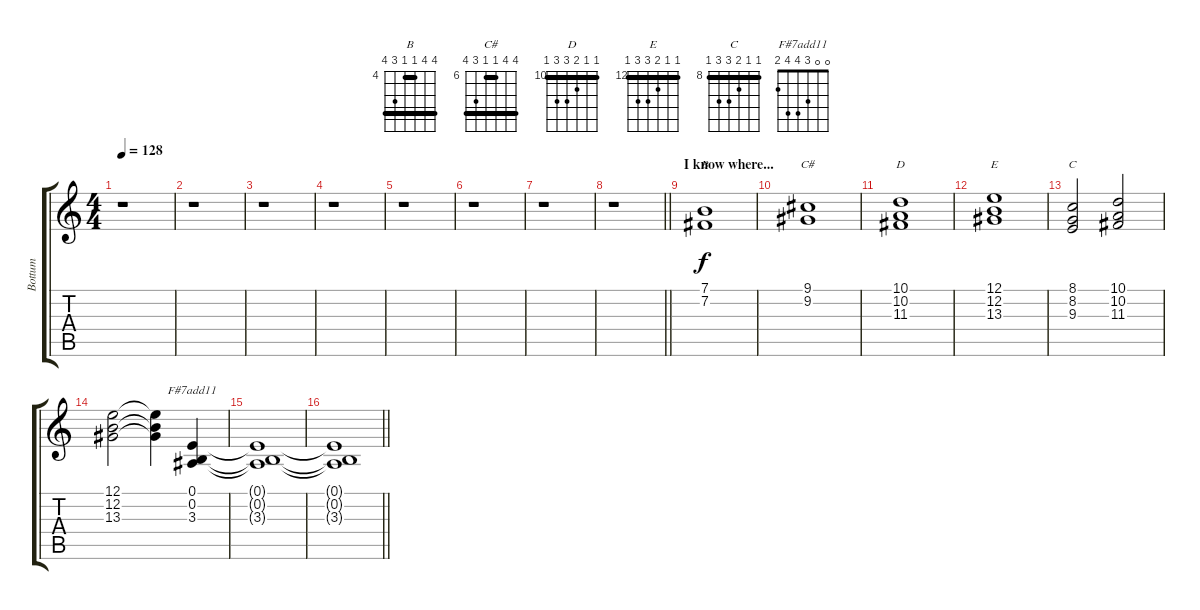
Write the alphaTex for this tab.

\track ("Bottum" "Bottum") {instrument stringensemble1}
\staff {score tabs}
\tuning (E4 B3 G3 D3 A2 E2) {hide}
\chord ("B" 7 7 4 4 6 7) {firstfret 4 barre (4 7)}
\chord ("C#" 9 9 6 6 8 9) {firstfret 6 barre (6 9)}
\chord ("D" 10 10 11 12 12 10) {firstfret 10 barre 10}
\chord ("E" 12 12 13 14 14 12) {firstfret 12 barre 12}
\chord ("C" 8 8 9 10 10 8) {firstfret 8 barre 8}
\chord ("F#7add11" 0 0 3 4 4 2)
\ts (4 4)
\tempo 128
\clef g2
\ks c
r.1{dy f} |
r.1 |
r.1 |
r.1 |
r.1 |
r.1 |
r.1 |
\barLineRight lightlight
r.1 |
\section ("" "I know where...")
(7.1 7.2).1{ch "B"} |
(9.1 9.2).1{ch "C#"} |
(10.1 10.2 11.3).1{ch "D"} |
(12.1 12.2 13.3).1{ch "E"} |
(8.1 8.2 9.3).2{ch "C"} (10.1 10.2 11.3).2 |
(12.1 12.2 13.3).2 (12.1{t} 12.2{t} 13.3{t}).4 (0.1 0.2 3.3).4{ch "F#7add11"} |
(0.1{t} 0.2{t} 3.3{t}).1 |
\barLineRight lightlight
(0.1{t} 0.2{t} 3.3{t}).1
